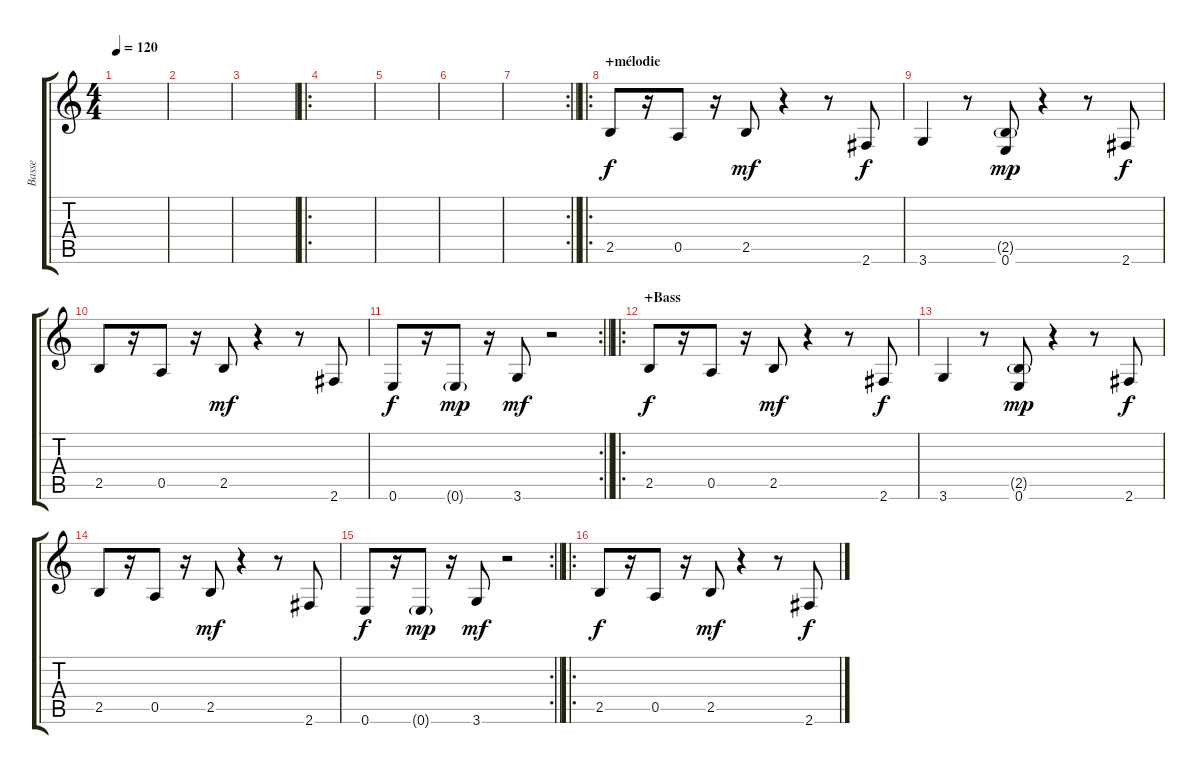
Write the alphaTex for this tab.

\track ("Basse " "Basse ") {instrument electricbassfinger}
\staff {score tabs}
\tuning (E4 B3 G3 D3 A2 E2) {hide}
\ts (4 4)
\tempo 120
\clef g2
\ks c
|
|
|
\ro
|
|
|
\rc 2
\barLineRight lightlight
|
\ro
\section ("" "+mélodie")
2.5.8{dy f} r.16 0.5.8 r.16 2.5.8{dy mf} r.4 r.8 2.6.8{dy f} |
3.6.4 r.8 (2.5{g} 0.6).8{dy mp} r.4 r.8 2.6.8{dy f} |
2.5.8 r.16 0.5.8 r.16 2.5.8{dy mf} r.4 r.8 2.6.8 |
\rc 2
\barLineRight lightlight
0.6.8{dy f} r.16 0.6{g}.8{dy mp} r.16 3.6.8{dy mf} r.2 |
\ro
\section ("" "+Bass")
2.5.8{dy f} r.16 0.5.8 r.16 2.5.8{dy mf} r.4 r.8 2.6.8{dy f} |
3.6.4 r.8 (2.5{g} 0.6).8{dy mp} r.4 r.8 2.6.8{dy f} |
2.5.8 r.16 0.5.8 r.16 2.5.8{dy mf} r.4 r.8 2.6.8 |
\rc 2
\barLineRight lightlight
0.6.8{dy f} r.16 0.6{g}.8{dy mp} r.16 3.6.8{dy mf} r.2 |
\ro
2.5.8{dy f} r.16 0.5.8 r.16 2.5.8{dy mf} r.4 r.8 2.6.8{dy f}
